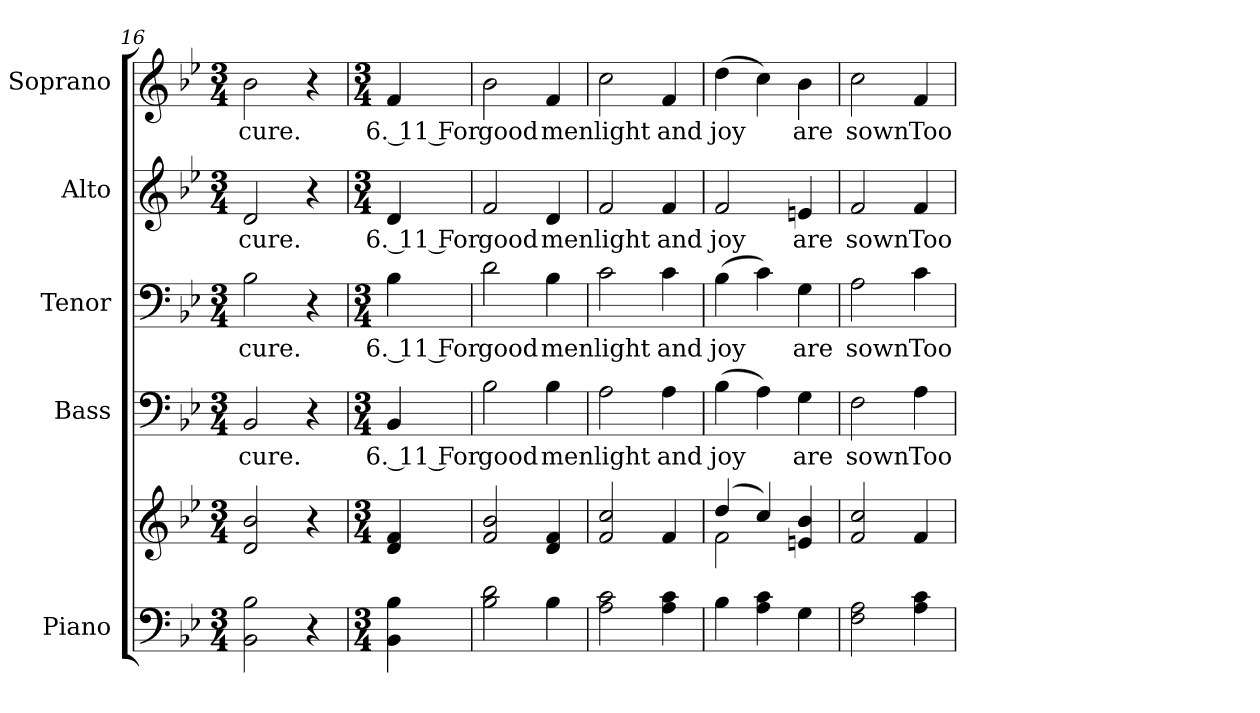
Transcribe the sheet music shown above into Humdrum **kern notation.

**kern	**kern	**kern	**text	**kern	**text	**kern	**text	**kern	**text
*part5	*part5	*part4	*part4	*part3	*part3	*part2	*part2	*part1	*part1
*staff6	*staff5	*staff4	*staff4	*staff3	*staff3	*staff2	*staff2	*staff1	*staff1
*I"Piano	*	*I"Bass	*	*I"Tenor	*	*I"Alto	*	*I"Soprano	*
*I'Pno.	*	*I'B.	*	*I'T.	*	*I'A.	*	*I'S.	*
*clefF4	*clefG2	*clefF4	*	*clefF4	*	*clefG2	*	*clefG2	*
*k[b-e-]	*k[b-e-]	*k[b-e-]	*	*k[b-e-]	*	*k[b-e-]	*	*k[b-e-]	*
*B-:	*B-:	*B-:	*	*B-:	*	*B-:	*	*B-:	*
*M3/4	*M3/4	*M3/4	*	*M3/4	*	*M3/4	*	*M3/4	*
=16	=16	=16	=16	=16	=16	=16	=16	=16	=16
!	!	!	!LO:LY:b:color=#000000	!	!	!	!	!	!
!	!	!	!	!	!LO:LY:b:color=#000000	!	!	!	!
!	!	!	!	!	!	!	!LO:LY:b:color=#000000	!	!
!	!	!	!	!	!	!	!	!	!LO:LY:b:color=#000000
2BB-i\ 2B-i	2di/ 2b-i	2BB-i/	-cure.	2B-i\	-cure.	2di/	-cure.	2b-i\	-cure.
4r	4r	4r	.	4r	.	4r	.	4r	.
!!LO:PB:g=z
=	=	=	=	=	=	=	=	=	=
*M3/4	*M3/4	*M3/4	*	*M3/4	*	*M3/4	*	*M3/4	*
!	!	!	!LO:LY:b:color=#000000	!	!	!	!	!	!
!	!	!	!	!	!LO:LY:b:color=#000000	!	!	!	!
!	!	!	!	!	!	!	!LO:LY:b:color=#000000	!	!
!	!	!	!	!	!	!	!	!	!LO:LY:b:color=#000000
4BB-i\ 4B-i	4di/ 4fi	4BB-i/	6. 11 For	4B-i\	6. 11 For	4di/	6. 11 For	4fi/	6. 11 For
=1	=1	=1	=1	=1	=1	=1	=1	=1	=1
!	!	!	!LO:LY:b:color=#000000	!	!	!	!	!	!
!	!	!	!	!	!LO:LY:b:color=#000000	!	!	!	!
!	!	!	!	!	!	!	!LO:LY:b:color=#000000	!	!
!	!	!	!	!	!	!	!	!	!LO:LY:b:color=#000000
2B-i\ 2di	2fi/ 2b-i	2B-i\	good	2di\	good	2fi/	good	2b-i\	good
!	!	!	!LO:LY:b:color=#000000	!	!	!	!	!	!
!	!	!	!	!	!LO:LY:b:color=#000000	!	!	!	!
!	!	!	!	!	!	!	!LO:LY:b:color=#000000	!	!
!	!	!	!	!	!	!	!	!	!LO:LY:b:color=#000000
4B-i\	4di/ 4fi	4B-i\	men	4B-i\	men	4di/	men	4fi/	men
=2	=2	=2	=2	=2	=2	=2	=2	=2	=2
!	!	!	!LO:LY:b:color=#000000	!	!	!	!	!	!
!	!	!	!	!	!LO:LY:b:color=#000000	!	!	!	!
!	!	!	!	!	!	!	!LO:LY:b:color=#000000	!	!
!	!	!	!	!	!	!	!	!	!LO:LY:b:color=#000000
2Ai\ 2ci	2fi/ 2cci	2Ai\	light	2ci\	light	2fi/	light	2cci\	light
!	!	!	!LO:LY:b:color=#000000	!	!	!	!	!	!
!	!	!	!	!	!LO:LY:b:color=#000000	!	!	!	!
!	!	!	!	!	!	!	!LO:LY:b:color=#000000	!	!
!	!	!	!	!	!	!	!	!	!LO:LY:b:color=#000000
4Ai\ 4ci	4fi/	4Ai\	and	4ci\	and	4fi/	and	4fi/	and
=3	=3	=3	=3	=3	=3	=3	=3	=3	=3
*	*^	*	*	*	*	*	*	*	*
!	!	!	!	!LO:LY:b:color=#000000	!	!	!	!	!	!
!	!	!	!	!	!	!LO:LY:b:color=#000000	!	!	!	!
!	!	!	!	!	!	!	!	!LO:LY:b:color=#000000	!	!
!	!	!	!	!	!	!	!	!	!	!LO:LY:b:color=#000000
4B-i\	(4ddi/	2fi\	(4B-i\	joy	(4B-i\	joy	2fi/	joy	(4ddi\	joy
4Ai\ 4ci	4cci/)	.	4Ai\)	.	4ci\)	.	.	.	4cci\)	.
!	!	!	!	!LO:LY:b:color=#000000	!	!	!	!	!	!
!	!	!	!	!	!	!LO:LY:b:color=#000000	!	!	!	!
!	!	!	!	!	!	!	!	!LO:LY:b:color=#000000	!	!
!	!	!	!	!	!	!	!	!	!	!LO:LY:b:color=#000000
4Gi\	4eni/ 4b-i	4ryy	4Gi\	are	4Gi\	are	4eni/	are	4b-i\	are
*	*v	*v	*	*	*	*	*	*	*	*
=4	=4	=4	=4	=4	=4	=4	=4	=4	=4
*	*^	*	*	*	*	*	*	*	*
!	!	!	!	!LO:LY:b:color=#000000	!	!	!	!	!	!
*	*v	*v	*	*	*	*	*	*	*	*
*	*^	*	*	*	*	*	*	*	*
!	!	!	!	!	!	!LO:LY:b:color=#000000	!	!	!	!
*	*v	*v	*	*	*	*	*	*	*	*
*	*^	*	*	*	*	*	*	*	*
!	!	!	!	!	!	!	!	!LO:LY:b:color=#000000	!	!
*	*v	*v	*	*	*	*	*	*	*	*
*	*^	*	*	*	*	*	*	*	*
!	!	!	!	!	!	!	!	!	!	!LO:LY:b:color=#000000
*	*v	*v	*	*	*	*	*	*	*	*
2Fi\ 2Ai	2fi/ 2cci	2Fi\	sown	2Ai\	sown	2fi/	sown	2cci\	sown
!	!	!	!LO:LY:b:color=#000000	!	!	!	!	!	!
!	!	!	!	!	!LO:LY:b:color=#000000	!	!	!	!
!	!	!	!	!	!	!	!LO:LY:b:color=#000000	!	!
!	!	!	!	!	!	!	!	!	!LO:LY:b:color=#000000
4Ai\ 4ci	4fi/	4Ai\	Too	4ci\	Too	4fi/	Too	4fi/	Too
=	=	=	=	=	=	=	=	=	=
*-	*-	*-	*-	*-	*-	*-	*-	*-	*-
